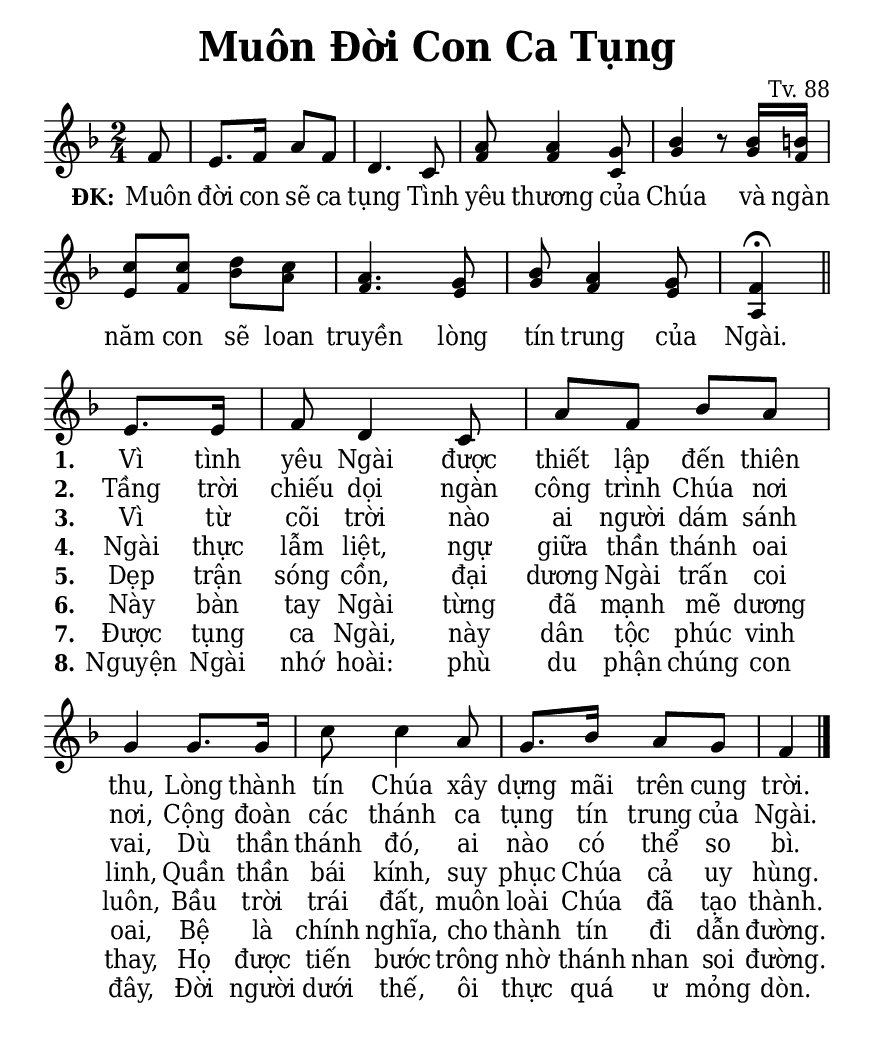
% Cài đặt chung\
\version "2.22.1"
\include "english.ly"

\header {
  title = \markup { \fontsize #1 "Muôn Đời Con Ca Tụng" }
  composer = "Tv. 88"
  %arranger = "Lm. Kim Long"
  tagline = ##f
}

% Nhạc phiên khúc
nhacPhienKhucSop = \relative c' {
  \partial 8 f8 |
  e8. f16 a8 f |
  d4. c8 |
  a'8 a4 g8 |
  bf4 r8 bf16 b! |
  c8 c d c |
  a4. g8 |
  bf a4 g8 |
  f4 \fermata \bar "||" \break
  
  e8. e16 |
  f8 d4 c8 |
  a' f bf a |
  g4 g8. g16 |
  c8 c4 a8 |
  g8. bf16 a8 g |
  f4 \bar "|."
}

nhacPhienKhucAlto = \relative c' {
  f8 |
  e8. f16 a8 f |
  d4. c8 |
  f8 f4 c8 |
  g'4 r8 g16 f |
  e8 f bf a |
  f4. e8 |
  g f4 e8 |
  a,4
}

% Lời phiên khúc
loiPhienKhucSop = \lyrics {
  \set stanza = "ĐK:"
  Muôn đời con sẽ ca tụng Tình yêu thương của Chúa
  và ngàn năm con sẽ loan truyền lòng tín trung của Ngài.
  <<
    {
      \set stanza = "1."
      Vì tình yêu Ngài được thiết lập đến thiên thu,
      Lòng thành tín Chúa xây dựng mãi trên cung trời.
    }
    \new Lyrics {
	    \set associatedVoice = "beSop"
	    \set stanza = "2."
	    Tầng trời chiếu dọi ngàn công trình Chúa nơi nơi,
	    Cộng đoàn các thánh ca tụng tín trung của Ngài.
    }
    \new Lyrics {
	    \set associatedVoice = "beSop"
	    \set stanza = "3."
	    Vì từ cõi trời nào ai người dám sánh vai,
	    Dù thần thánh đó, ai nào có thể so bì.
    }
    \new Lyrics {
	    \set associatedVoice = "beSop"
	    \set stanza = "4."
	    Ngài thực lẫm liệt, ngự giữa thần thánh oai linh,
	    Quần thần bái kính, suy phục Chúa cả uy hùng.
    }
    \new Lyrics {
	    \set associatedVoice = "beSop"
	    \set stanza = "5."
	    Dẹp trận sóng cồn, đại dương Ngài trấn coi luôn,
	    Bầu trời trái đất, muôn loài Chúa đã tạo thành.
    }
    \new Lyrics {
	    \set associatedVoice = "beSop"
	    \set stanza = "6."
	    Này bàn tay Ngài từng đã mạnh mẽ dương oai,
	    Bệ là chính nghĩa, cho thành tín đi dẫn đường.
    }
    \new Lyrics {
	    \set associatedVoice = "beSop"
	    \set stanza = "7."
	    Được tụng ca Ngài, này dân tộc phúc vinh thay,
	    Họ được tiến bước trông nhờ thánh nhan soi đường.
    }
    \new Lyrics {
	    \set associatedVoice = "beSop"
	    \set stanza = "8."
	    Nguyện Ngài nhớ hoài: phù du phận chúng con đây,
	    Đời người dưới thế, ôi thực quá ư mỏng dòn.
    }
  >>
}

% Dàn trang
\paper {
  #(set-paper-size "a5")
  top-margin = 3\mm
  bottom-margin = 3\mm
  left-margin = 7.5\mm
  right-margin = 7.5\mm
  indent = #0
  #(define fonts
	 (make-pango-font-tree "Deja Vu Serif Condensed"
	 		       "Deja Vu Serif Condensed"
			       "Deja Vu Serif Condensed"
			       (/ 20 20)))
  print-page-number = ##f
  system-system-spacing = #'((basic-distance . 0.1) (padding . 2.5))
  page-count = #1
}

TongNhip = {
  \key f \major \time 2/4
  \set Timing.beamExceptions = #'()
  \set Timing.baseMoment = #(ly:make-moment 1/4)
}

% Đổi kích thước nốt cho bè phụ
notBePhu =
#(define-music-function (font-size music) (number? ly:music?)
   (for-some-music
     (lambda (m)
       (if (music-is-of-type? m 'rhythmic-event)
           (begin
             (set! (ly:music-property m 'tweaks)
                   (cons `(font-size . ,font-size)
                         (ly:music-property m 'tweaks)))
             #t)
           #f))
     music)
   music)

\score {
  \new ChoirStaff <<
    \new Staff \with {
        \consists "Merge_rests_engraver"
        printPartCombineTexts = ##f
      }
      <<
      \new Voice \TongNhip \partCombine 
        \nhacPhienKhucSop
        \notBePhu -1 { \nhacPhienKhucAlto }
      \new NullVoice = beSop \nhacPhienKhucSop
      \new Lyrics \lyricsto beSop \loiPhienKhucSop
      >>
  >>
  \layout {
    %\override Staff.TimeSignature.transparent = ##t
    \override Lyrics.LyricSpace.minimum-distance = #0.5
    \override Score.BarNumber.break-visibility = ##(#f #f #f)
    \override Score.SpacingSpanner.uniform-stretching = ##t
  } 
}
